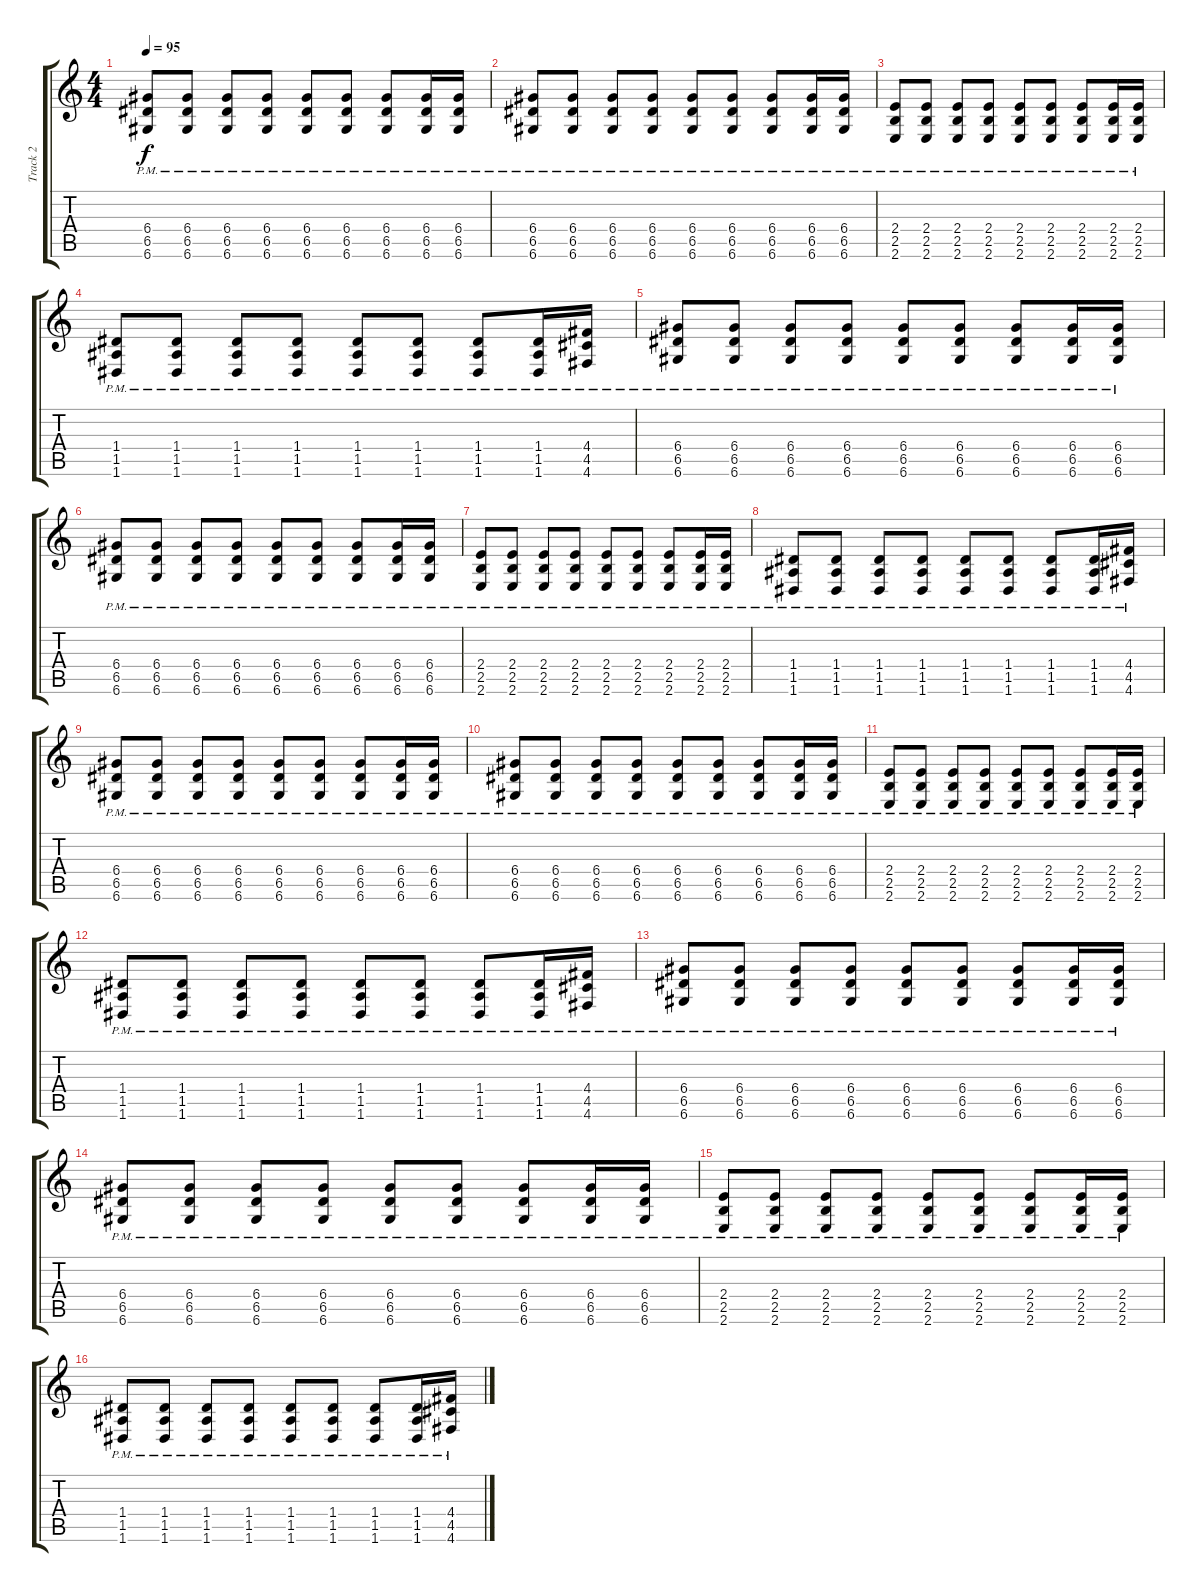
\track ("Track 2" "Track 2") {instrument distortionguitar}
\staff {score tabs}
\tuning (E4 B3 G3 D3 A2 D2) {hide}
\ts (4 4)
\tempo 95
\clef g2
\ks c
(6.4{pm} 6.5{pm} 6.6{pm}).8{dy f} (6.4{pm} 6.5{pm} 6.6{pm}).8 (6.4{pm} 6.5{pm} 6.6{pm}).8 (6.4{pm} 6.5{pm} 6.6{pm}).8 (6.4{pm} 6.5{pm} 6.6{pm}).8 (6.4{pm} 6.5{pm} 6.6{pm}).8 (6.4{pm} 6.5{pm} 6.6{pm}).8 (6.4{pm} 6.5{pm} 6.6{pm}).16 (6.4{pm} 6.5{pm} 6.6{pm}).16 |
(6.4{pm} 6.5{pm} 6.6{pm}).8 (6.4{pm} 6.5{pm} 6.6{pm}).8 (6.4{pm} 6.5{pm} 6.6{pm}).8 (6.4{pm} 6.5{pm} 6.6{pm}).8 (6.4{pm} 6.5{pm} 6.6{pm}).8 (6.4{pm} 6.5{pm} 6.6{pm}).8 (6.4{pm} 6.5{pm} 6.6{pm}).8 (6.4{pm} 6.5{pm} 6.6{pm}).16 (6.4{pm} 6.5{pm} 6.6{pm}).16 |
(2.4{pm} 2.5{pm} 2.6{pm}).8 (2.4{pm} 2.5{pm} 2.6{pm}).8 (2.4{pm} 2.5{pm} 2.6{pm}).8 (2.4{pm} 2.5{pm} 2.6{pm}).8 (2.4{pm} 2.5{pm} 2.6{pm}).8 (2.4{pm} 2.5{pm} 2.6{pm}).8 (2.4{pm} 2.5{pm} 2.6{pm}).8 (2.4{pm} 2.5{pm} 2.6{pm}).16 (2.4{pm} 2.5{pm} 2.6{pm}).16 |
(1.4{pm} 1.5{pm} 1.6{pm}).8 (1.4{pm} 1.5{pm} 1.6{pm}).8 (1.4{pm} 1.5{pm} 1.6{pm}).8 (1.4{pm} 1.5{pm} 1.6{pm}).8 (1.4{pm} 1.5{pm} 1.6{pm}).8 (1.4{pm} 1.5{pm} 1.6{pm}).8 (1.4{pm} 1.5{pm} 1.6{pm}).8 (1.4{pm} 1.5{pm} 1.6{pm}).16 (4.4{pm} 4.5{pm} 4.6{pm}).16 |
(6.4{pm} 6.5{pm} 6.6{pm}).8 (6.4{pm} 6.5{pm} 6.6{pm}).8 (6.4{pm} 6.5{pm} 6.6{pm}).8 (6.4{pm} 6.5{pm} 6.6{pm}).8 (6.4{pm} 6.5{pm} 6.6{pm}).8 (6.4{pm} 6.5{pm} 6.6{pm}).8 (6.4{pm} 6.5{pm} 6.6{pm}).8 (6.4{pm} 6.5{pm} 6.6{pm}).16 (6.4{pm} 6.5{pm} 6.6{pm}).16 |
(6.4{pm} 6.5{pm} 6.6{pm}).8 (6.4{pm} 6.5{pm} 6.6{pm}).8 (6.4{pm} 6.5{pm} 6.6{pm}).8 (6.4{pm} 6.5{pm} 6.6{pm}).8 (6.4{pm} 6.5{pm} 6.6{pm}).8 (6.4{pm} 6.5{pm} 6.6{pm}).8 (6.4{pm} 6.5{pm} 6.6{pm}).8 (6.4{pm} 6.5{pm} 6.6{pm}).16 (6.4{pm} 6.5{pm} 6.6{pm}).16 |
(2.4{pm} 2.5{pm} 2.6{pm}).8 (2.4{pm} 2.5{pm} 2.6{pm}).8 (2.4{pm} 2.5{pm} 2.6{pm}).8 (2.4{pm} 2.5{pm} 2.6{pm}).8 (2.4{pm} 2.5{pm} 2.6{pm}).8 (2.4{pm} 2.5{pm} 2.6{pm}).8 (2.4{pm} 2.5{pm} 2.6{pm}).8 (2.4{pm} 2.5{pm} 2.6{pm}).16 (2.4{pm} 2.5{pm} 2.6{pm}).16 |
(1.4{pm} 1.5{pm} 1.6{pm}).8 (1.4{pm} 1.5{pm} 1.6{pm}).8 (1.4{pm} 1.5{pm} 1.6{pm}).8 (1.4{pm} 1.5{pm} 1.6{pm}).8 (1.4{pm} 1.5{pm} 1.6{pm}).8 (1.4{pm} 1.5{pm} 1.6{pm}).8 (1.4{pm} 1.5{pm} 1.6{pm}).8 (1.4{pm} 1.5{pm} 1.6{pm}).16 (4.4{pm} 4.5{pm} 4.6{pm}).16 |
(6.4{pm} 6.5{pm} 6.6{pm}).8 (6.4{pm} 6.5{pm} 6.6{pm}).8 (6.4{pm} 6.5{pm} 6.6{pm}).8 (6.4{pm} 6.5{pm} 6.6{pm}).8 (6.4{pm} 6.5{pm} 6.6{pm}).8 (6.4{pm} 6.5{pm} 6.6{pm}).8 (6.4{pm} 6.5{pm} 6.6{pm}).8 (6.4{pm} 6.5{pm} 6.6{pm}).16 (6.4{pm} 6.5{pm} 6.6{pm}).16 |
(6.4{pm} 6.5{pm} 6.6{pm}).8 (6.4{pm} 6.5{pm} 6.6{pm}).8 (6.4{pm} 6.5{pm} 6.6{pm}).8 (6.4{pm} 6.5{pm} 6.6{pm}).8 (6.4{pm} 6.5{pm} 6.6{pm}).8 (6.4{pm} 6.5{pm} 6.6{pm}).8 (6.4{pm} 6.5{pm} 6.6{pm}).8 (6.4{pm} 6.5{pm} 6.6{pm}).16 (6.4{pm} 6.5{pm} 6.6{pm}).16 |
(2.4{pm} 2.5{pm} 2.6{pm}).8 (2.4{pm} 2.5{pm} 2.6{pm}).8 (2.4{pm} 2.5{pm} 2.6{pm}).8 (2.4{pm} 2.5{pm} 2.6{pm}).8 (2.4{pm} 2.5{pm} 2.6{pm}).8 (2.4{pm} 2.5{pm} 2.6{pm}).8 (2.4{pm} 2.5{pm} 2.6{pm}).8 (2.4{pm} 2.5{pm} 2.6{pm}).16 (2.4{pm} 2.5{pm} 2.6{pm}).16 |
(1.4{pm} 1.5{pm} 1.6{pm}).8 (1.4{pm} 1.5{pm} 1.6{pm}).8 (1.4{pm} 1.5{pm} 1.6{pm}).8 (1.4{pm} 1.5{pm} 1.6{pm}).8 (1.4{pm} 1.5{pm} 1.6{pm}).8 (1.4{pm} 1.5{pm} 1.6{pm}).8 (1.4{pm} 1.5{pm} 1.6{pm}).8 (1.4{pm} 1.5{pm} 1.6{pm}).16 (4.4{pm} 4.5{pm} 4.6{pm}).16 |
(6.4{pm} 6.5{pm} 6.6{pm}).8 (6.4{pm} 6.5{pm} 6.6{pm}).8 (6.4{pm} 6.5{pm} 6.6{pm}).8 (6.4{pm} 6.5{pm} 6.6{pm}).8 (6.4{pm} 6.5{pm} 6.6{pm}).8 (6.4{pm} 6.5{pm} 6.6{pm}).8 (6.4{pm} 6.5{pm} 6.6{pm}).8 (6.4{pm} 6.5{pm} 6.6{pm}).16 (6.4{pm} 6.5{pm} 6.6{pm}).16 |
(6.4{pm} 6.5{pm} 6.6{pm}).8 (6.4{pm} 6.5{pm} 6.6{pm}).8 (6.4{pm} 6.5{pm} 6.6{pm}).8 (6.4{pm} 6.5{pm} 6.6{pm}).8 (6.4{pm} 6.5{pm} 6.6{pm}).8 (6.4{pm} 6.5{pm} 6.6{pm}).8 (6.4{pm} 6.5{pm} 6.6{pm}).8 (6.4{pm} 6.5{pm} 6.6{pm}).16 (6.4{pm} 6.5{pm} 6.6{pm}).16 |
(2.4{pm} 2.5{pm} 2.6{pm}).8 (2.4{pm} 2.5{pm} 2.6{pm}).8 (2.4{pm} 2.5{pm} 2.6{pm}).8 (2.4{pm} 2.5{pm} 2.6{pm}).8 (2.4{pm} 2.5{pm} 2.6{pm}).8 (2.4{pm} 2.5{pm} 2.6{pm}).8 (2.4{pm} 2.5{pm} 2.6{pm}).8 (2.4{pm} 2.5{pm} 2.6{pm}).16 (2.4{pm} 2.5{pm} 2.6{pm}).16 |
(1.4{pm} 1.5{pm} 1.6{pm}).8 (1.4{pm} 1.5{pm} 1.6{pm}).8 (1.4{pm} 1.5{pm} 1.6{pm}).8 (1.4{pm} 1.5{pm} 1.6{pm}).8 (1.4{pm} 1.5{pm} 1.6{pm}).8 (1.4{pm} 1.5{pm} 1.6{pm}).8 (1.4{pm} 1.5{pm} 1.6{pm}).8 (1.4{pm} 1.5{pm} 1.6{pm}).16 (4.4{pm} 4.5{pm} 4.6{pm}).16
